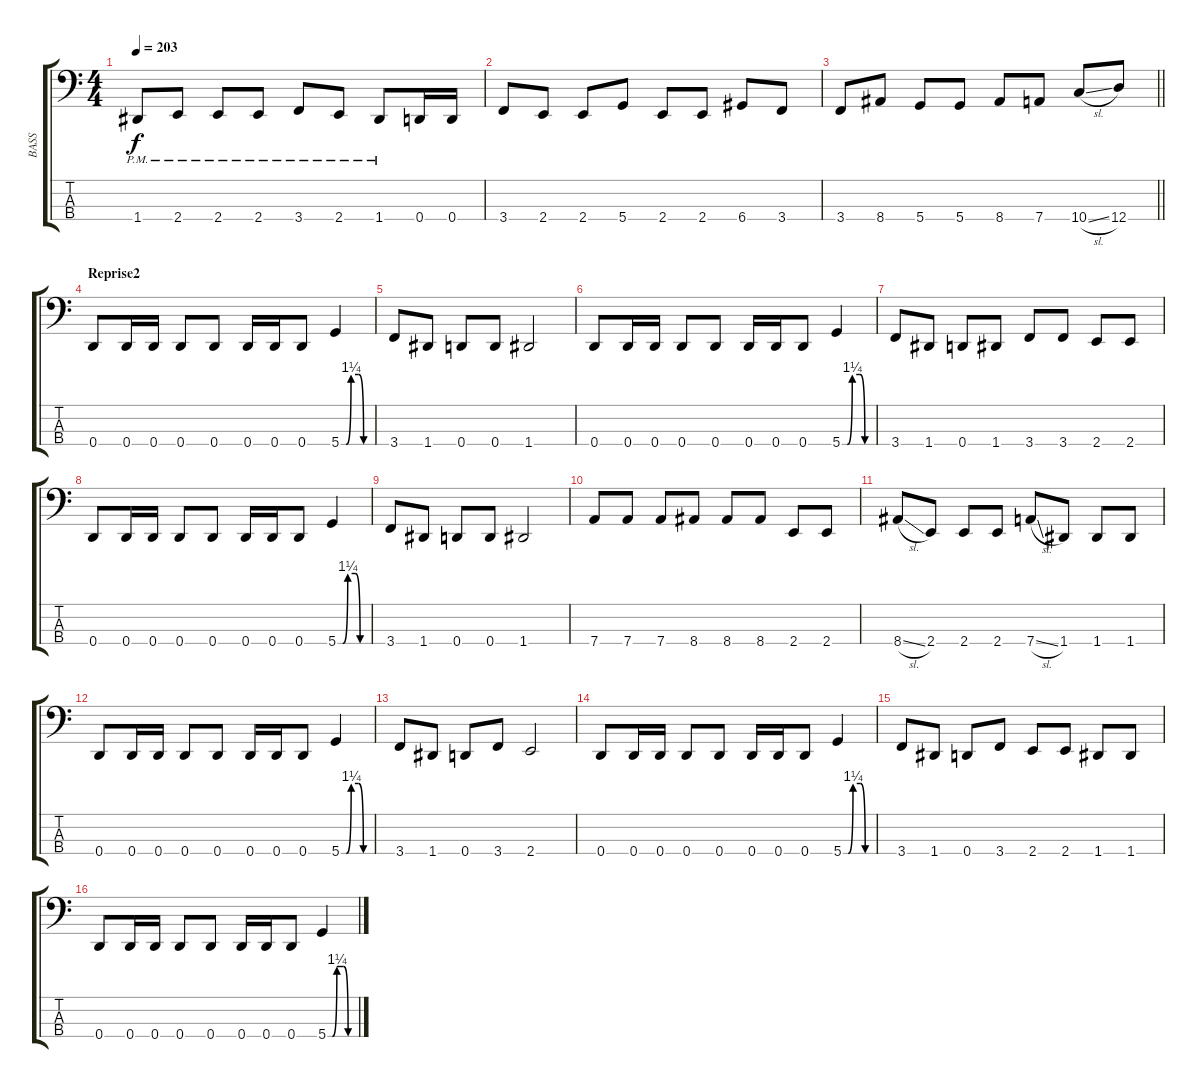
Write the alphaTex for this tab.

\track ("BASS" "BASS") {instrument electricbasspick}
\staff {score tabs}
\tuning (G2 D2 A1 D1) {hide}
\ts (4 4)
\tempo 203
\clef f4
\ks c
1.4{pm}.8{dy f} 2.4{pm}.8 2.4{pm}.8 2.4{pm}.8 3.4{pm}.8 2.4{pm}.8 1.4{pm}.8 0.4.16 0.4.16 |
3.4.8 2.4.8 2.4.8 5.4.8 2.4.8 2.4.8 6.4.8 3.4.8 |
\barLineRight lightlight
3.4.8 8.4.8 5.4.8 5.4.8 8.4.8 7.4.8 10.4{sl}.8 12.4.8 |
\section ("" "Reprise2")
0.4.8 0.4.16 0.4.16 0.4.8 0.4.8 0.4.16 0.4.16 0.4.8 5.4{be (custom 0 0 10 0 20 5 35 5 45 0 60 0)}.4 |
3.4.8 1.4.8 0.4.8 0.4.8 1.4.2 |
0.4.8 0.4.16 0.4.16 0.4.8 0.4.8 0.4.16 0.4.16 0.4.8 5.4{be (custom 0 0 10 0 20 5 35 5 45 0 60 0)}.4 |
3.4.8 1.4.8 0.4.8 1.4.8 3.4.8 3.4.8 2.4.8 2.4.8 |
0.4.8 0.4.16 0.4.16 0.4.8 0.4.8 0.4.16 0.4.16 0.4.8 5.4{be (custom 0 0 10 0 20 5 35 5 45 0 60 0)}.4 |
3.4.8 1.4.8 0.4.8 0.4.8 1.4.2 |
7.4.8 7.4.8 7.4.8 8.4.8 8.4.8 8.4.8 2.4.8 2.4.8 |
8.4{sl}.8 2.4.8 2.4.8 2.4.8 7.4{sl}.8 1.4.8 1.4.8 1.4.8 |
0.4.8 0.4.16 0.4.16 0.4.8 0.4.8 0.4.16 0.4.16 0.4.8 5.4{be (custom 0 0 10 0 20 5 35 5 45 0 60 0)}.4 |
3.4.8 1.4.8 0.4.8 3.4.8 2.4.2 |
0.4.8 0.4.16 0.4.16 0.4.8 0.4.8 0.4.16 0.4.16 0.4.8 5.4{be (custom 0 0 10 0 20 5 35 5 45 0 60 0)}.4 |
3.4.8 1.4.8 0.4.8 3.4.8 2.4.8 2.4.8 1.4.8 1.4.8 |
0.4.8 0.4.16 0.4.16 0.4.8 0.4.8 0.4.16 0.4.16 0.4.8 5.4{be (custom 0 0 10 0 20 5 35 5 45 0 60 0)}.4
